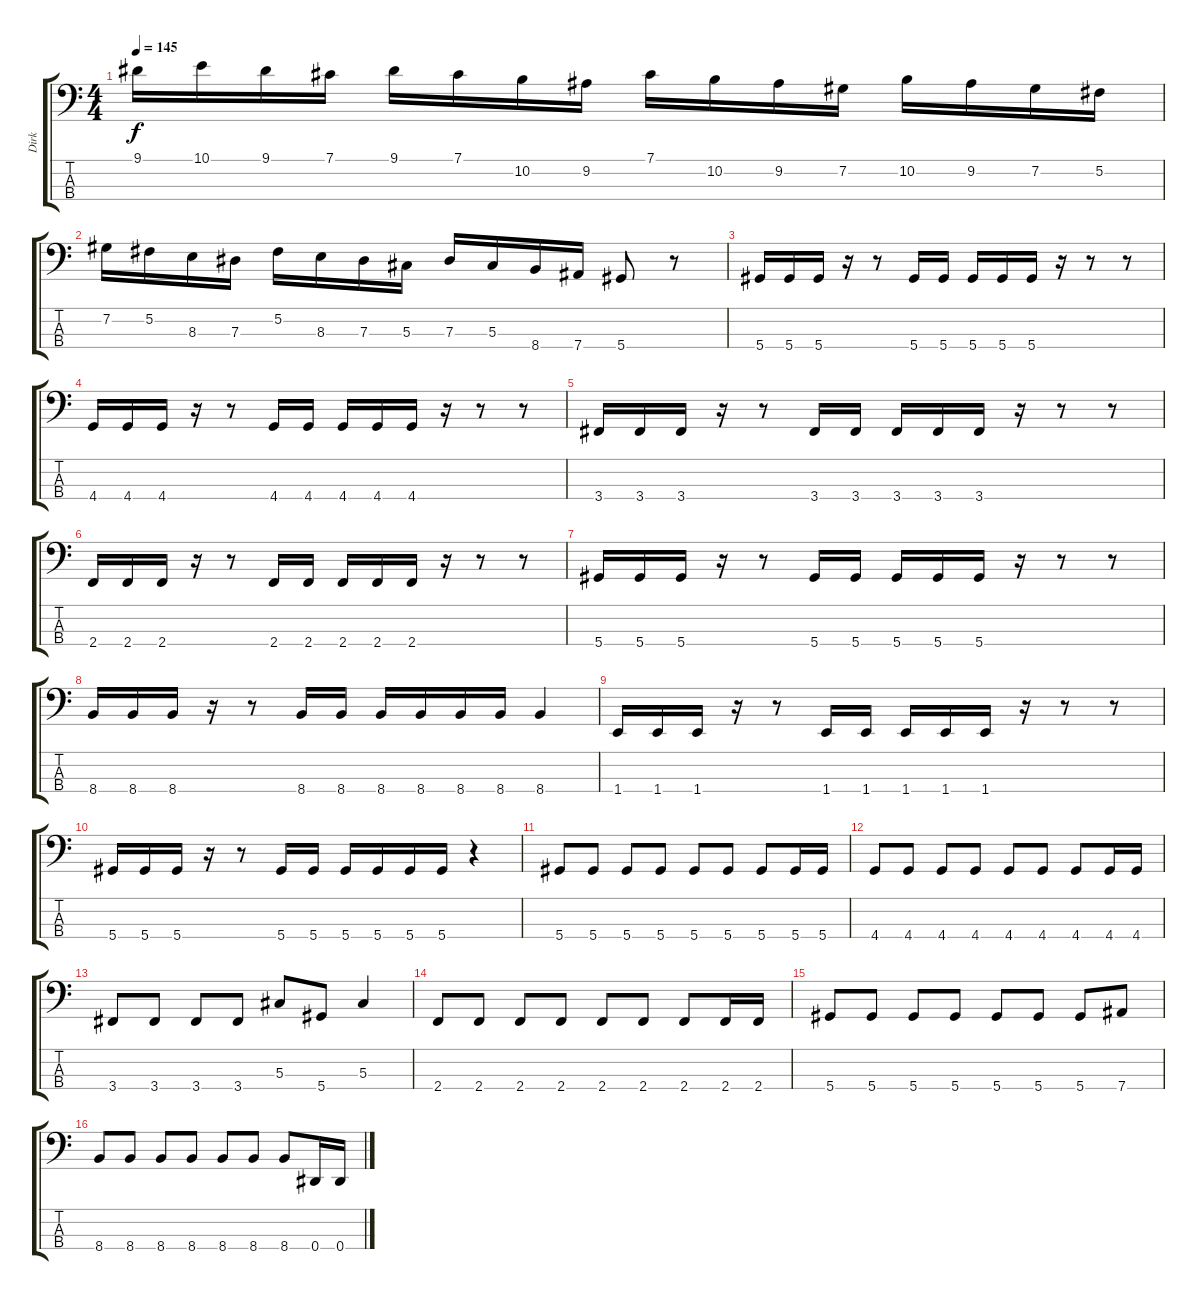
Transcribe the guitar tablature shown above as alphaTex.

\track ("Dirk" "Dirk") {instrument electricbassfinger}
\staff {score tabs}
\tuning (Gb2 Db2 Ab1 Eb1) {hide}
\ts (4 4)
\tempo 145
\clef f4
\ks c
9.1.16{dy f} 10.1.16 9.1.16 7.1.16 9.1.16 7.1.16 10.2.16 9.2.16 7.1.16 10.2.16 9.2.16 7.2.16 10.2.16 9.2.16 7.2.16 5.2.16 |
7.2.16 5.2.16 8.3.16 7.3.16 5.2.16 8.3.16 7.3.16 5.3.16 7.3.16 5.3.16 8.4.16 7.4.16 5.4.8 r.8 |
5.4.16 5.4.16 5.4.16 r.16 r.8 5.4.16 5.4.16 5.4.16 5.4.16 5.4.16 r.16 r.8 r.8 |
4.4.16 4.4.16 4.4.16 r.16 r.8 4.4.16 4.4.16 4.4.16 4.4.16 4.4.16 r.16 r.8 r.8 |
3.4.16 3.4.16 3.4.16 r.16 r.8 3.4.16 3.4.16 3.4.16 3.4.16 3.4.16 r.16 r.8 r.8 |
2.4.16 2.4.16 2.4.16 r.16 r.8 2.4.16 2.4.16 2.4.16 2.4.16 2.4.16 r.16 r.8 r.8 |
5.4.16 5.4.16 5.4.16 r.16 r.8 5.4.16 5.4.16 5.4.16 5.4.16 5.4.16 r.16 r.8 r.8 |
8.4.16 8.4.16 8.4.16 r.16 r.8 8.4.16 8.4.16 8.4.16 8.4.16 8.4.16 8.4.16 8.4.4 |
1.4.16 1.4.16 1.4.16 r.16 r.8 1.4.16 1.4.16 1.4.16 1.4.16 1.4.16 r.16 r.8 r.8 |
5.4.16 5.4.16 5.4.16 r.16 r.8 5.4.16 5.4.16 5.4.16 5.4.16 5.4.16 5.4.16 r.4 |
5.4.8 5.4.8 5.4.8 5.4.8 5.4.8 5.4.8 5.4.8 5.4.16 5.4.16 |
4.4.8 4.4.8 4.4.8 4.4.8 4.4.8 4.4.8 4.4.8 4.4.16 4.4.16 |
3.4.8 3.4.8 3.4.8 3.4.8 5.3.8 5.4.8 5.3.4 |
2.4.8 2.4.8 2.4.8 2.4.8 2.4.8 2.4.8 2.4.8 2.4.16 2.4.16 |
5.4.8 5.4.8 5.4.8 5.4.8 5.4.8 5.4.8 5.4.8 7.4.8 |
8.4.8 8.4.8 8.4.8 8.4.8 8.4.8 8.4.8 8.4.8 0.4.16 0.4.16
